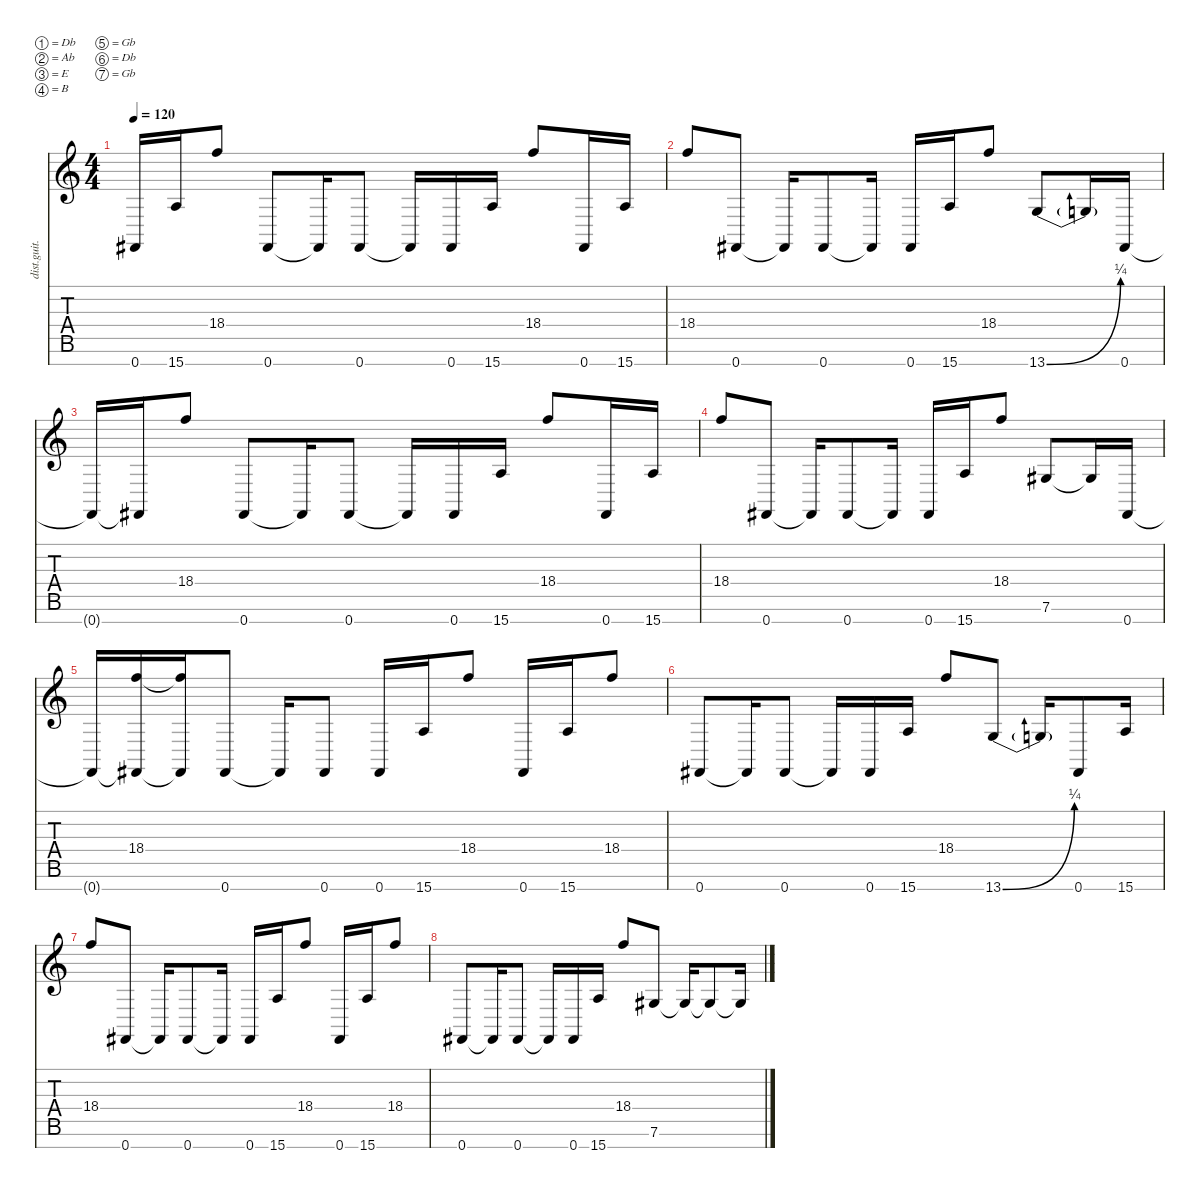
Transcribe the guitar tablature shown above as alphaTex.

\defaultSystemsLayout 4
\hideDynamics
\bracketExtendMode nobrackets
\otherSystemsTrackNameOrientation horizontal
\track ("Distortion Guitar" "dist.guit.") {instrument distortionguitar}
\staff {score tabs}
\tuning (Db4 Ab3 E3 B2 Gb2 Db2 Gb1)
\ts (4 4)
\tempo 120
\clef g2
\ks c
0.7{acc #}.16{dy mf beam Up} 15.7.16{beam Up} 18.4.8{beam Up} 0.7{acc #}.8{beam Up} 0.7{t acc #}.16{beam Up} 0.7{acc #}.8{beam Up} 0.7{t acc #}.16{beam Up} 0.7{acc #}.16{beam Up} 15.7.16{beam Up} 18.4.8{beam Up} 0.7{acc #}.16{beam Up} 15.7.16{beam Up} |
18.4.8{beam Up} 0.7{acc #}.8{beam Up} 0.7{t acc #}.16{beam Up} 0.7{acc #}.8{beam Up} 0.7{t acc #}.16{beam Up} 0.7{acc #}.16{beam Up} 15.7.16{beam Up} 18.4.8{beam Up} 13.7{be (bend 0 0 16.2 1)}.8{beam Up} 13.7{t}.16{beam Up} 0.7{acc #}.16{beam Up} |
0.7{t acc #}.16{beam Up} 0.7{t acc #}.16{beam Up} 18.4.8{beam Up} 0.7{acc #}.8{beam Up} 0.7{t acc #}.16{beam Up} 0.7{acc #}.8{beam Up} 0.7{t acc #}.16{beam Up} 0.7{acc #}.16{beam Up} 15.7.16{beam Up} 18.4.8{beam Up} 0.7{acc #}.16{beam Up} 15.7.16{beam Up} |
18.4.8{beam Up} 0.7{acc #}.8{beam Up} 0.7{t acc #}.16{beam Up} 0.7{acc #}.8{beam Up} 0.7{t acc #}.16{beam Up} 0.7{acc #}.16{beam Up} 15.7.16{beam Up} 18.4.8{beam Up} 7.6{acc #}.8{beam Up} 7.6{t acc #}.16{beam Up} 0.7{acc #}.16{beam Up} |
0.7{t acc #}.16{beam Up} (0.7{t acc #} 18.4).16{beam Up} (0.7{t acc #} 18.4{t}).16{beam Up} 0.7{acc #}.8{beam Up} 0.7{t acc #}.16{beam Up} 0.7{acc #}.8{beam Up} 0.7{acc #}.16{beam Up} 15.7.16{beam Up} 18.4.8{beam Up} 0.7{acc #}.16{beam Up} 15.7.16{beam Up} 18.4.8{beam Up} |
0.7{acc #}.8{beam Up} 0.7{t acc #}.16{beam Up} 0.7{acc #}.8{beam Up} 0.7{t acc #}.16{beam Up} 0.7{acc #}.16{beam Up} 15.7.16{beam Up} 18.4.8{beam Up} 13.7{be (bend 0 0 15 1)}.8{beam Up} 13.7{t}.16{beam Up} 0.7{acc #}.8{beam Up} 15.7.16{beam Up} |
18.4.8{beam Up} 0.7{acc #}.8{beam Up} 0.7{t acc #}.16{beam Up} 0.7{acc #}.8{beam Up} 0.7{t acc #}.16{beam Up} 0.7{acc #}.16{beam Up} 15.7.16{beam Up} 18.4.8{beam Up} 0.7{acc #}.16{beam Up} 15.7.16{beam Up} 18.4.8{beam Up} |
0.7{acc #}.8{beam Up} 0.7{t acc #}.16{beam Up} 0.7{acc #}.8{beam Up} 0.7{t acc #}.16{beam Up} 0.7{acc #}.16{beam Up} 15.7.16{beam Up} 18.4.8{beam Up} 7.6{acc #}.8{beam Up} 7.6{t acc #}.16{beam Up} 7.6{t acc #}.8{beam Up} 7.6{t acc #}.16{beam Up}
